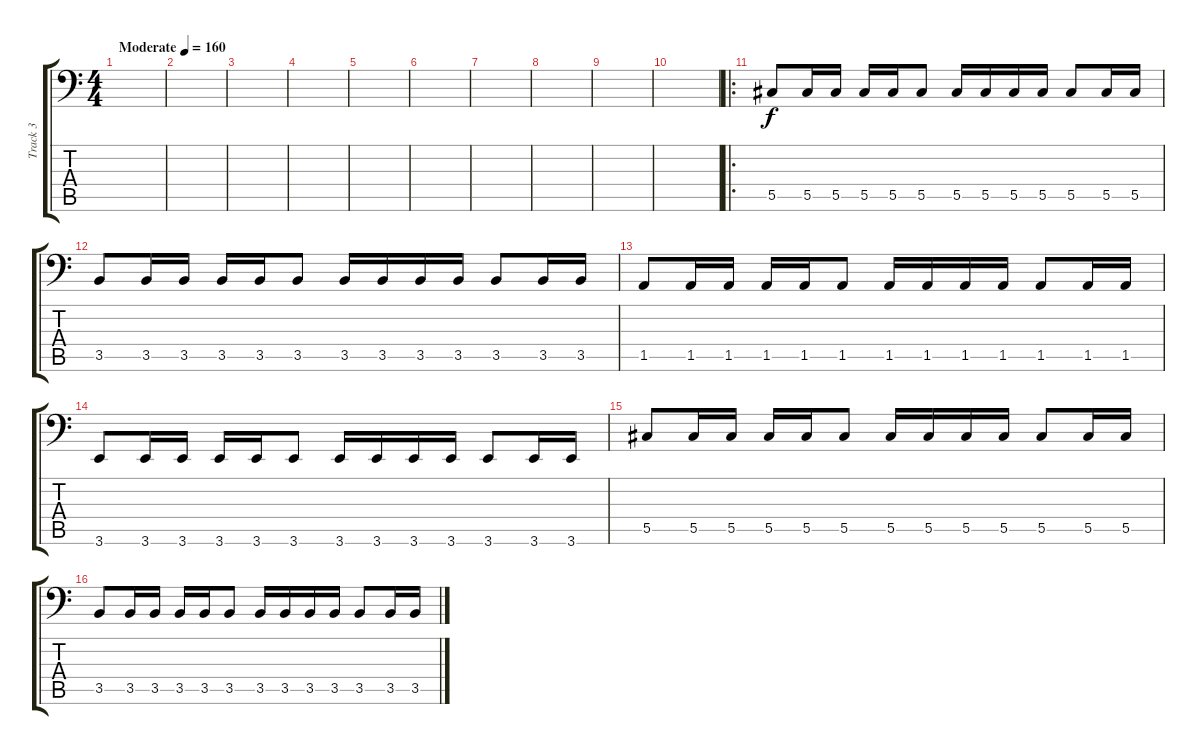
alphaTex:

\track ("Track 3" "Track 3") {instrument electricbasspick}
\staff {score tabs}
\tuning (Eb3 Bb2 Gb2 Db2 Ab1 Db1) {hide}
\ts (4 4)
\tempo (160 "Moderate")
\clef f4
\ks c
|
|
|
|
|
|
|
|
|
|
\ro
5.5.8 5.5.16 5.5.16 5.5.16 5.5.16 5.5.8 5.5.16 5.5.16 5.5.16 5.5.16 5.5.8 5.5.16 5.5.16 |
3.5.8 3.5.16 3.5.16 3.5.16 3.5.16 3.5.8 3.5.16 3.5.16 3.5.16 3.5.16 3.5.8 3.5.16 3.5.16 |
1.5.8 1.5.16 1.5.16 1.5.16 1.5.16 1.5.8 1.5.16 1.5.16 1.5.16 1.5.16 1.5.8 1.5.16 1.5.16 |
3.6.8 3.6.16 3.6.16 3.6.16 3.6.16 3.6.8 3.6.16 3.6.16 3.6.16 3.6.16 3.6.8 3.6.16 3.6.16 |
5.5.8 5.5.16 5.5.16 5.5.16 5.5.16 5.5.8 5.5.16 5.5.16 5.5.16 5.5.16 5.5.8 5.5.16 5.5.16 |
3.5.8 3.5.16 3.5.16 3.5.16 3.5.16 3.5.8 3.5.16 3.5.16 3.5.16 3.5.16 3.5.8 3.5.16 3.5.16
